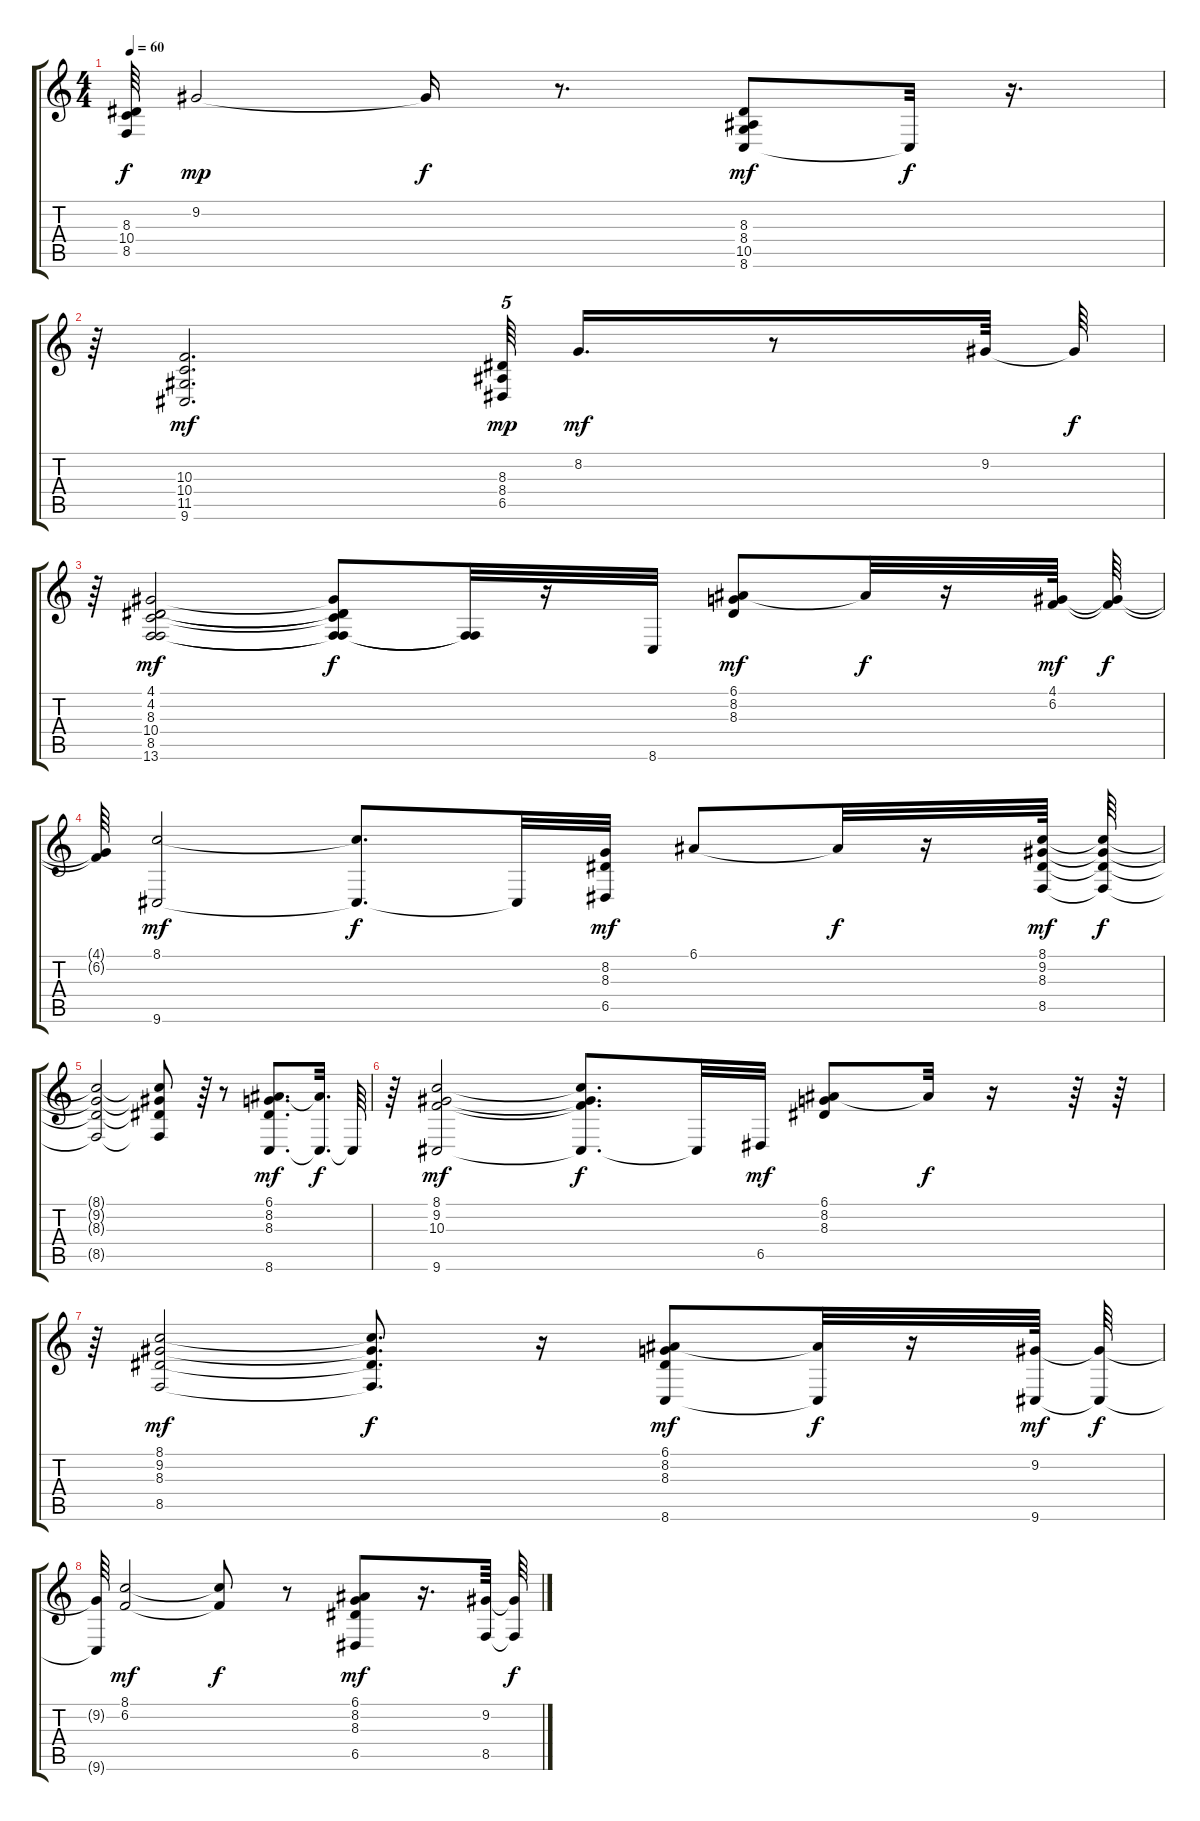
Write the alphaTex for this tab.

\track "" {instrument electricpiano1}
\staff {score tabs}
\tuning (E4 B3 G3 D3 A2 E2) {hide}
\ts (4 4)
\tempo 60
\clef g2
\ks c
(8.3{t} 10.4{t} 8.5{t}).64{dy f} 9.2.2{dy mp} 9.2{t}.16{dy f} r.8{d} (8.3 8.4 10.5 8.6).8{dy mf} 8.6{t}.32{dy f} r.16{d} |
r.64 (10.3 10.4 11.5 9.6).2{d dy mf} (8.3 8.4 6.5).64{tu (5 4) dy mp} 8.2.16{d dy mf} r.8 9.2.64 9.2{t}.64{dy f} |
r.64 (4.1 4.2 8.3 10.4 8.5 13.6).2{dy mf} (4.1{t} 4.2{t} 8.3{t} 10.4{t} 8.5{t} 13.6{t}).8{dy f} (8.5{t} 13.6{t}).32 r.16 8.6.32 (6.1 8.2 8.3).8{dy mf} 6.1{t}.32{dy f} r.16 (4.1 6.2).64{dy mf} (4.1{t} 6.2{t}).64{dy f} |
(4.1{t} 6.2{t}).64 (8.1 9.6).2{dy mf} (8.1{t} 9.6{t}).8{d dy f} 9.6{t}.32 (8.2 8.3 6.5).32{dy mf} 6.1.8 6.1{t}.32{dy f} r.16 (8.1 9.2 8.3 8.5).64{dy mf} (8.1{t} 9.2{t} 8.3{t} 8.5{t}).64{dy f} |
(8.1{t} 9.2{t} 8.3{t} 8.5{t}).2 (8.1{t} 9.2{t} 8.3{t} 8.5{t}).8 r.64 r.8 (6.1 8.2 8.3 8.6).8{d dy mf} (6.1{t} 8.6{t}).32{d dy f} 8.6{t}.64 |
r.64 (8.1 9.2 10.3 9.6).2{dy mf} (8.1{t} 9.2{t} 10.3{t} 9.6{t}).8{d dy f} 9.6{t}.32 6.5.32{dy mf} (6.1 8.2 8.3).8 6.1{t}.32{dy f} r.16 r.64 r.64 |
r.64 (8.1 9.2 8.3 8.5).2{dy mf} (8.1{t} 9.2{t} 8.3{t} 8.5{t}).8{d dy f} r.16 (6.1 8.2 8.3 8.6).8{dy mf} (6.1{t} 8.6{t}).32{dy f} r.16 (9.2 9.6).64{dy mf} (9.2{t} 9.6{t}).64{dy f} |
(9.2{t} 9.6{t}).64 (8.1 6.2).2{dy mf} (8.1{t} 6.2{t}).8{dy f} r.8 (6.1 8.2 8.3 6.5).8{dy mf} r.16{d} (9.2 8.5).64 (9.2{t} 8.5{t}).64{dy f}
